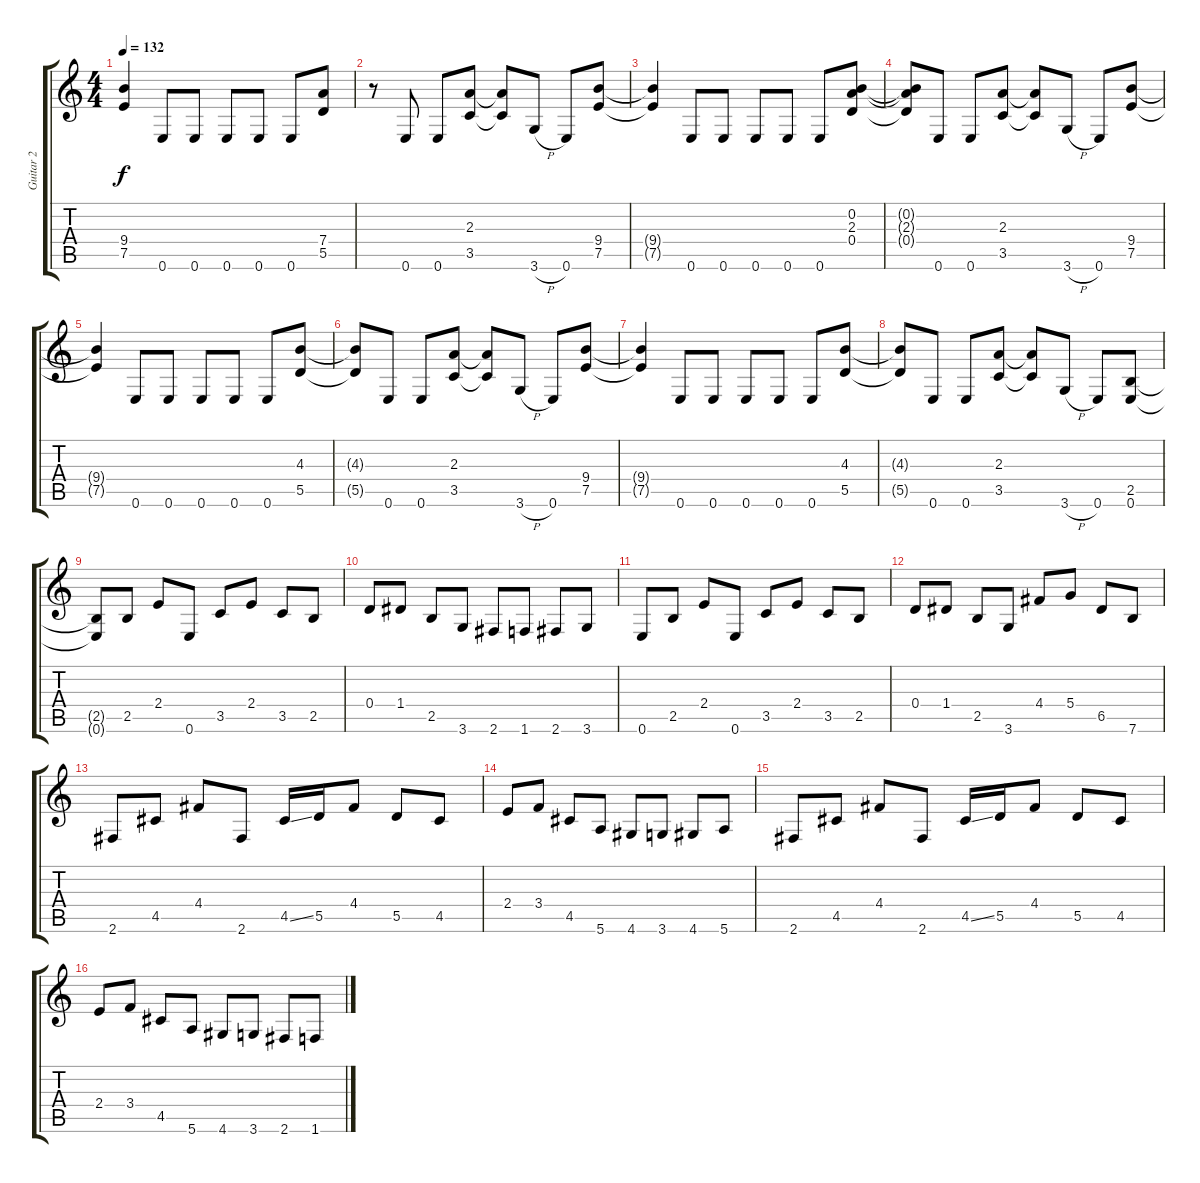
\track ("Guitar 2  Marty Friedman" "Guitar 2  ") {instrument overdrivenguitar}
\staff {score tabs}
\tuning (E4 B3 G3 D3 A2 E2) {hide}
\ts (4 4)
\tempo 132
\clef g2
\ks c
(9.4{t} 7.5{t}).4{dy f} 0.6.8 0.6.8 0.6.8 0.6.8 0.6.8 (7.4 5.5).8 |
r.8 0.6.8 0.6.8 (2.3 3.5).8 (2.3{t} 3.5{t}).8 3.6{h}.8 0.6.8 (9.4 7.5).8 |
(9.4{t} 7.5{t}).4 0.6.8 0.6.8 0.6.8 0.6.8 0.6.8 (0.2 2.3 0.4).8 |
(0.2{t} 2.3{t} 0.4{t}).8 0.6.8 0.6.8 (2.3 3.5).8 (2.3{t} 3.5{t}).8 3.6{h}.8 0.6.8 (9.4 7.5).8 |
(9.4{t} 7.5{t}).4 0.6.8 0.6.8 0.6.8 0.6.8 0.6.8 (4.3 5.5).8 |
(4.3{t} 5.5{t}).8 0.6.8 0.6.8 (2.3 3.5).8 (2.3{t} 3.5{t}).8 3.6{h}.8 0.6.8 (9.4 7.5).8 |
(9.4{t} 7.5{t}).4 0.6.8 0.6.8 0.6.8 0.6.8 0.6.8 (4.3 5.5).8 |
(4.3{t} 5.5{t}).8 0.6.8 0.6.8 (2.3 3.5).8 (2.3{t} 3.5{t}).8 3.6{h}.8 0.6.8 (2.5 0.6).8 |
(2.5{t} 0.6{t}).8 2.5.8 2.4.8 0.6.8 3.5.8 2.4.8 3.5.8 2.5.8 |
0.4.8 1.4.8 2.5.8 3.6.8 2.6.8 1.6.8 2.6.8 3.6.8 |
0.6.8 2.5.8 2.4.8 0.6.8 3.5.8 2.4.8 3.5.8 2.5.8 |
0.4.8 1.4.8 2.5.8 3.6.8 4.4.8 5.4.8 6.5.8 7.6.8 |
2.6.8 4.5.8 4.4.8 2.6.8 4.5{ss}.16 5.5.16 4.4.8 5.5.8 4.5.8 |
2.4.8 3.4.8 4.5.8 5.6.8 4.6.8 3.6.8 4.6.8 5.6.8 |
2.6.8 4.5.8 4.4.8 2.6.8 4.5{ss}.16 5.5.16 4.4.8 5.5.8 4.5.8 |
2.4.8 3.4.8 4.5.8 5.6.8 4.6.8 3.6.8 2.6.8 1.6.8
